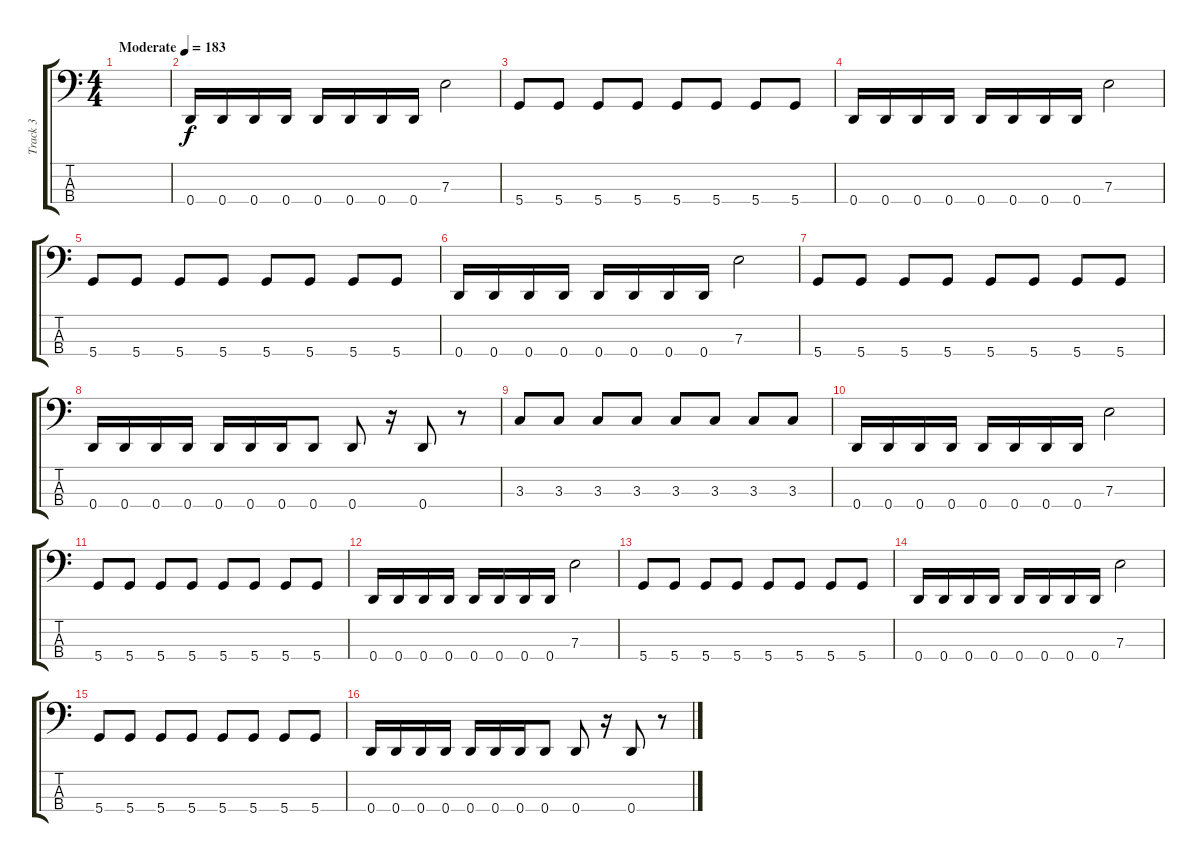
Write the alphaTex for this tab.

\track ("Track 3" "Track 3") {instrument electricbasspick}
\staff {score tabs}
\tuning (G2 D2 A1 D1) {hide}
\ts (4 4)
\tempo (183 "Moderate")
\clef f4
\ks c
|
0.4.16 0.4.16 0.4.16 0.4.16 0.4.16 0.4.16 0.4.16 0.4.16 7.3.2 |
5.4.8 5.4.8 5.4.8 5.4.8 5.4.8 5.4.8 5.4.8 5.4.8 |
0.4.16 0.4.16 0.4.16 0.4.16 0.4.16 0.4.16 0.4.16 0.4.16 7.3.2 |
5.4.8 5.4.8 5.4.8 5.4.8 5.4.8 5.4.8 5.4.8 5.4.8 |
0.4.16 0.4.16 0.4.16 0.4.16 0.4.16 0.4.16 0.4.16 0.4.16 7.3.2 |
5.4.8 5.4.8 5.4.8 5.4.8 5.4.8 5.4.8 5.4.8 5.4.8 |
0.4.16 0.4.16 0.4.16 0.4.16 0.4.16 0.4.16 0.4.16 0.4.8 0.4.8 r.16 0.4.8 r.8 |
3.3.8 3.3.8 3.3.8 3.3.8 3.3.8 3.3.8 3.3.8 3.3.8 |
0.4.16 0.4.16 0.4.16 0.4.16 0.4.16 0.4.16 0.4.16 0.4.16 7.3.2 |
5.4.8 5.4.8 5.4.8 5.4.8 5.4.8 5.4.8 5.4.8 5.4.8 |
0.4.16 0.4.16 0.4.16 0.4.16 0.4.16 0.4.16 0.4.16 0.4.16 7.3.2 |
5.4.8 5.4.8 5.4.8 5.4.8 5.4.8 5.4.8 5.4.8 5.4.8 |
0.4.16 0.4.16 0.4.16 0.4.16 0.4.16 0.4.16 0.4.16 0.4.16 7.3.2 |
5.4.8 5.4.8 5.4.8 5.4.8 5.4.8 5.4.8 5.4.8 5.4.8 |
0.4.16 0.4.16 0.4.16 0.4.16 0.4.16 0.4.16 0.4.16 0.4.8 0.4.8 r.16 0.4.8 r.8
